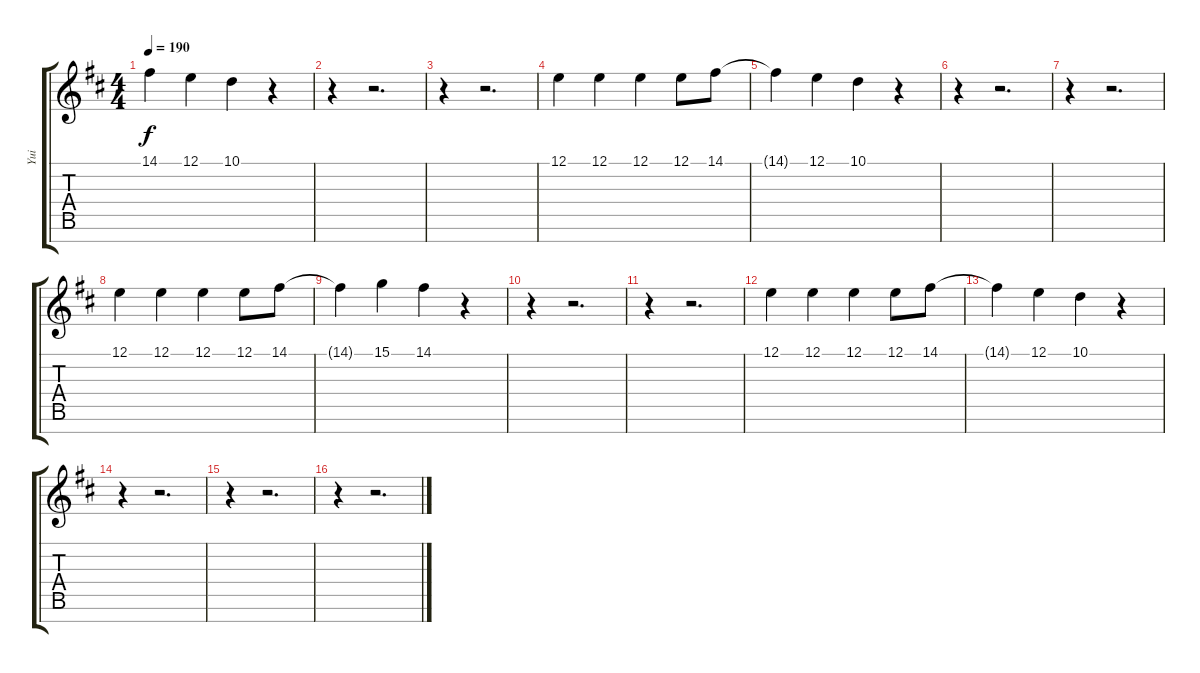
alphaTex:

\track ("Yui" "Yui") {instrument flute}
\staff {score tabs}
\tuning (E4 B3 G3 D3 A2 E2 B1) {hide}
\ts (4 4)
\tempo 190
\clef g2
\ks d
14.1{t}.4{dy f} 12.1.4 10.1.4 r.4 |
r.4 r.2{d} |
r.4 r.2{d} |
12.1.4 12.1.4 12.1.4 12.1.8 14.1.8 |
14.1{t}.4 12.1.4 10.1.4 r.4 |
r.4 r.2{d} |
r.4 r.2{d} |
12.1.4 12.1.4 12.1.4 12.1.8 14.1.8 |
14.1{t}.4 15.1.4 14.1.4 r.4 |
r.4 r.2{d} |
r.4 r.2{d} |
12.1.4 12.1.4 12.1.4 12.1.8 14.1.8 |
14.1{t}.4 12.1.4 10.1.4 r.4 |
r.4 r.2{d} |
r.4 r.2{d} |
r.4 r.2{d}
